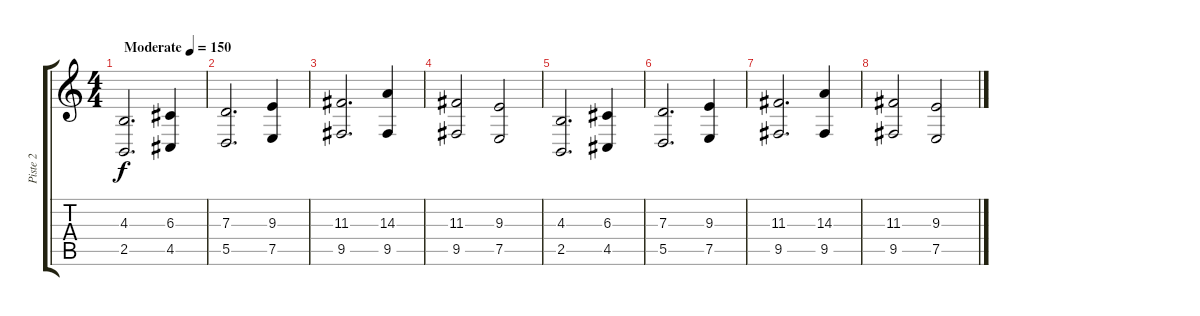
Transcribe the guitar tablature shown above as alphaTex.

\track ("Piste 2" "Piste 2") {instrument stringensemble1}
\staff {score tabs}
\tuning (E4 B3 G3 D3 A2 E2) {hide}
\ts (4 4)
\tempo (150 "Moderate")
\clef g2
\ks c
(4.3 2.5).2{d dy f instrument stringensemble1} (6.3 4.5).4 |
(7.3 5.5).2{d} (9.3 7.5).4 |
(11.3 9.5).2{d} (14.3 9.5).4 |
(11.3 9.5).2 (9.3 7.5).2 |
(4.3 2.5).2{d} (6.3 4.5).4 |
(7.3 5.5).2{d} (9.3 7.5).4 |
(11.3 9.5).2{d} (14.3 9.5).4 |
(11.3 9.5).2 (9.3 7.5).2
